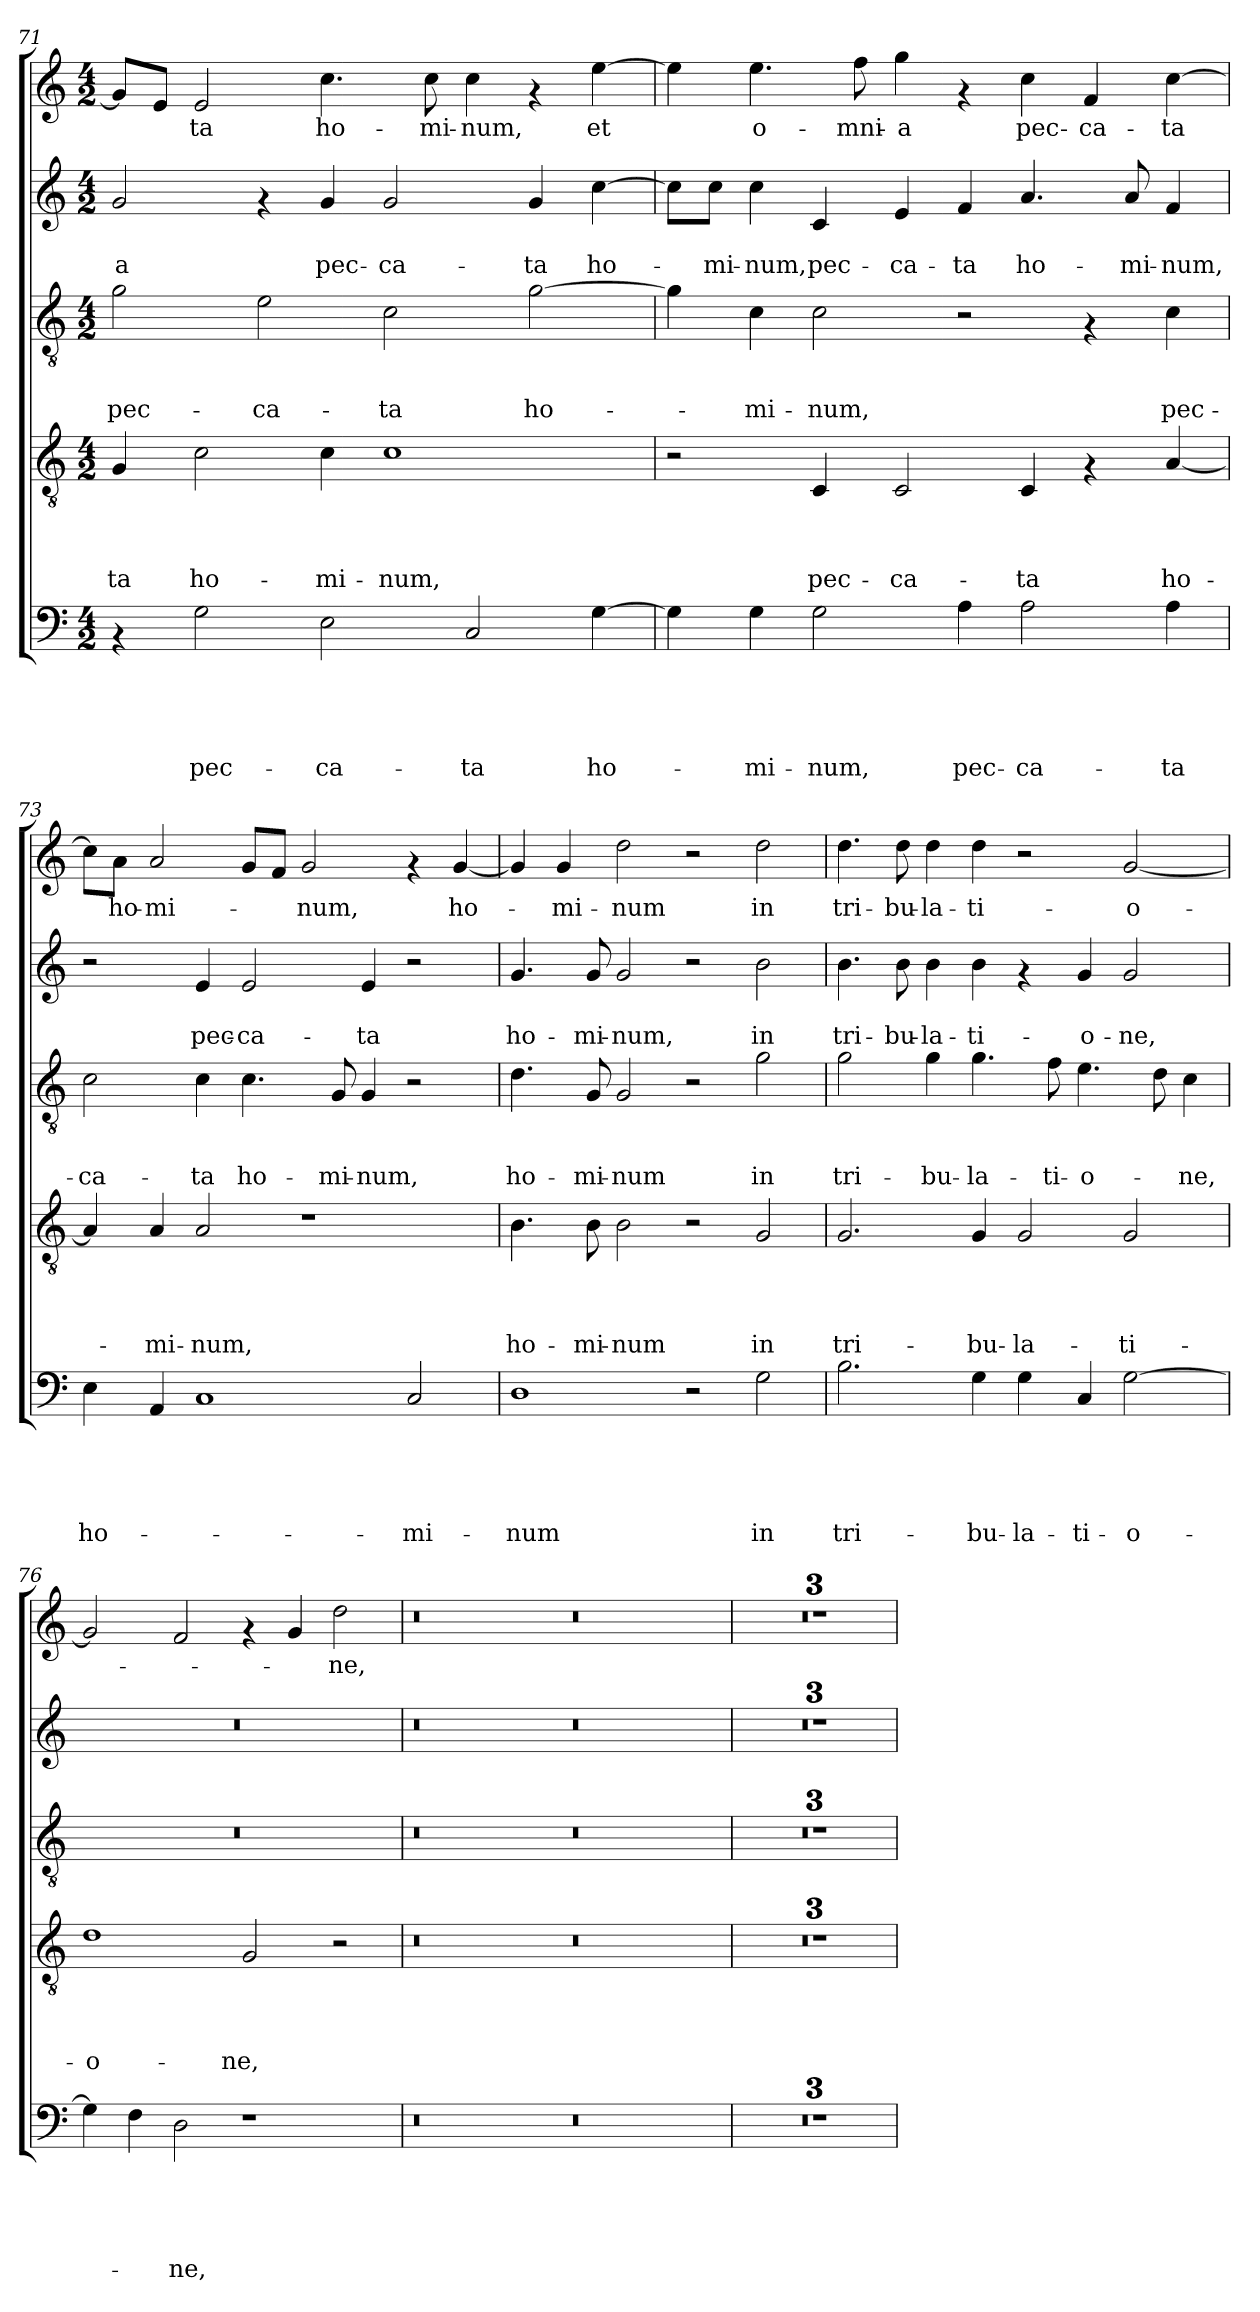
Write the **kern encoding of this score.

**kern	**text	**text	**text	**text	**text	**kern	**text	**text	**text	**text	**kern	**text	**text	**text	**kern	**text	**text	**kern	**text
*part5	*part5	*part5	*part5	*part5	*part5	*part4	*part4	*part4	*part4	*part4	*part3	*part3	*part3	*part3	*part2	*part2	*part2	*part1	*part1
*staff5	*staff5	*staff5	*staff5	*staff5	*staff5	*staff4	*staff4	*staff4	*staff4	*staff4	*staff3	*staff3	*staff3	*staff3	*staff2	*staff2	*staff2	*staff1	*staff1
*clefF4	*	*	*	*	*	*clefGv2	*	*	*	*	*clefGv2	*	*	*	*clefG2	*	*	*clefG2	*
*k[]	*	*	*	*	*	*k[]	*	*	*	*	*k[]	*	*	*	*k[]	*	*	*k[]	*
*C:	*	*	*	*	*	*C:	*	*	*	*	*C:	*	*	*	*C:	*	*	*C:	*
*M4/2	*	*	*	*	*	*M4/2	*	*	*	*	*M4/2	*	*	*	*M4/2	*	*	*M4/2	*
=71	=71	=71	=71	=71	=71	=71	=71	=71	=71	=71	=71	=71	=71	=71	=71	=71	=71	=71	=71
!	!	!	!	!	!	!	!	!	!	!LO:LY:b	!	!	!	!LO:LY:b	!	!	!LO:LY:b	!	!
4rAA	.	.	.	.	.	4G/	.	.	.	-ta	2g\	.	.	pec-	2g/	.	-a	8g/L]	.
.	.	.	.	.	.	.	.	.	.	.	.	.	.	.	.	.	.	8e/J	.
!	!	!	!	!	!LO:LY:b	!	!	!	!	!LO:LY:b	!	!	!	!	!	!	!	!	!LO:LY:b
2G\	.	.	.	.	pec-	2c\	.	.	.	ho-	.	.	.	.	.	.	.	2e/	-ta
!	!	!	!	!	!	!	!	!	!	!	!	!	!	!LO:LY:b	!	!	!	!	!
.	.	.	.	.	.	.	.	.	.	.	2e\	.	.	-ca-	4rf	.	.	.	.
!	!	!	!	!	!LO:LY:b	!	!	!	!	!LO:LY:b	!	!	!	!	!	!	!LO:LY:b	!	!LO:LY:b
2E\	.	.	.	.	-ca-	4c\	.	.	.	-mi-	.	.	.	.	4g/	.	pec-	4.cc\	ho-
!	!	!	!	!	!	!	!	!	!	!LO:LY:b	!	!	!	!LO:LY:b	!	!	!LO:LY:b	!	!
.	.	.	.	.	.	1c	.	.	.	-num,	2c\	.	.	-ta	2g/	.	-ca-	.	.
!	!	!	!	!	!	!	!	!	!	!	!	!	!	!	!	!	!	!	!LO:LY:b
.	.	.	.	.	.	.	.	.	.	.	.	.	.	.	.	.	.	8cc\	-mi-
!	!	!	!	!	!LO:LY:b	!	!	!	!	!	!	!	!	!	!	!	!	!	!LO:LY:b
2C/	.	.	.	.	-ta	.	.	.	.	.	.	.	.	.	.	.	.	4cc\	-num,
!	!	!	!	!	!	!	!	!	!	!	!	!	!	!LO:LY:b	!	!	!LO:LY:b	!	!
.	.	.	.	.	.	.	.	.	.	.	[>2g\	.	.	ho-	4g/	.	-ta	4rf	.
!	!	!	!	!	!LO:LY:b	!	!	!	!	!	!	!	!	!	!	!	!LO:LY:b	!	!LO:LY:b
[>4G\	.	.	.	.	ho-	.	.	.	.	.	.	.	.	.	[>4cc\	.	ho-	[>4ee\	et
=72	=72	=72	=72	=72	=72	=72	=72	=72	=72	=72	=72	=72	=72	=72	=72	=72	=72	=72	=72
4G\]	.	.	.	.	.	2r	.	.	.	.	4g\]	.	.	.	8cc\L]	.	.	4ee\]	.
!	!	!	!	!	!	!	!	!	!	!	!	!	!	!	!	!	!LO:LY:b	!	!
.	.	.	.	.	.	.	.	.	.	.	.	.	.	.	8cc\J	.	-mi-	.	.
!	!	!	!	!	!LO:LY:b	!	!	!	!	!	!	!	!	!LO:LY:b	!	!	!LO:LY:b	!	!LO:LY:b
4G\	.	.	.	.	-mi-	.	.	.	.	.	4c\	.	.	-mi-	4cc\	.	-num,	4.ee\	o-
!	!	!	!	!	!LO:LY:b	!	!	!	!	!LO:LY:b	!	!	!	!LO:LY:b	!	!	!LO:LY:b	!	!
2G\	.	.	.	.	-num,	4C/	.	.	.	pec-	2c\	.	.	-num,	4c/	.	pec-	.	.
!	!	!	!	!	!	!	!	!	!	!	!	!	!	!	!	!	!	!	!LO:LY:b
.	.	.	.	.	.	.	.	.	.	.	.	.	.	.	.	.	.	8ff\	-mni-
!	!	!	!	!	!	!	!	!	!	!LO:LY:b	!	!	!	!	!	!	!LO:LY:b	!	!LO:LY:b
.	.	.	.	.	.	2C/	.	.	.	-ca-	.	.	.	.	4e/	.	-ca-	4gg\	-a
!	!	!	!	!	!LO:LY:b	!	!	!	!	!	!	!	!	!	!	!	!LO:LY:b	!	!
4A\	.	.	.	.	pec-	.	.	.	.	.	2r	.	.	.	4f/	.	-ta	4rf	.
!	!	!	!	!	!LO:LY:b	!	!	!	!	!LO:LY:b	!	!	!	!	!	!	!LO:LY:b	!	!LO:LY:b
2A\	.	.	.	.	-ca-	4C/	.	.	.	-ta	.	.	.	.	4.a/	.	ho-	4cc\	pec-
!	!	!	!	!	!	!	!	!	!	!	!	!	!	!	!	!	!	!	!LO:LY:b
.	.	.	.	.	.	4rF	.	.	.	.	4rF	.	.	.	.	.	.	4f/	-ca-
!	!	!	!	!	!	!	!	!	!	!	!	!	!	!	!	!	!LO:LY:b	!	!
.	.	.	.	.	.	.	.	.	.	.	.	.	.	.	8a/	.	-mi-	.	.
!	!	!	!	!	!LO:LY:b	!	!	!	!	!LO:LY:b	!	!	!	!LO:LY:b	!	!	!LO:LY:b	!	!LO:LY:b
4A\	.	.	.	.	-ta	[>4A/	.	.	.	ho-	4c\	.	.	pec-	4f/	.	-num,	[>4cc\	-ta
!!LO:PB:g=z
=73	=73	=73	=73	=73	=73	=73	=73	=73	=73	=73	=73	=73	=73	=73	=73	=73	=73	=73	=73
!	!	!	!	!	!LO:LY:b	!	!	!	!	!	!	!	!	!LO:LY:b	!	!	!	!	!
4E\	.	.	.	.	ho-	4A/]	.	.	.	.	2c\	.	.	-ca-	2r	.	.	8cc\L]	.
!	!	!	!	!	!	!	!	!	!	!	!	!	!	!	!	!	!	!	!LO:LY:b
.	.	.	.	.	.	.	.	.	.	.	.	.	.	.	.	.	.	8a\J	ho-
!	!	!	!	!	!	!	!	!	!	!LO:LY:b	!	!	!	!	!	!	!	!	!LO:LY:b
4AA/	.	.	.	.	.	4A/	.	.	.	-mi-	.	.	.	.	.	.	.	2a/	-mi-
!	!	!	!	!	!	!	!	!	!	!LO:LY:b	!	!	!	!LO:LY:b	!	!	!LO:LY:b	!	!
1C	.	.	.	.	.	2A/	.	.	.	-num,	4c\	.	.	-ta	4e/	.	pec-	.	.
!	!	!	!	!	!	!	!	!	!	!	!	!	!	!LO:LY:b	!	!	!LO:LY:b	!	!
.	.	.	.	.	.	.	.	.	.	.	4.c\	.	.	ho-	2e/	.	-ca-	8g/L	.
.	.	.	.	.	.	.	.	.	.	.	.	.	.	.	.	.	.	8f/J	.
!	!	!	!	!	!	!	!	!	!	!	!	!	!	!	!	!	!	!	!LO:LY:b
.	.	.	.	.	.	1r	.	.	.	.	.	.	.	.	.	.	.	2g/	-num,
!	!	!	!	!	!	!	!	!	!	!	!	!	!	!LO:LY:b	!	!	!	!	!
.	.	.	.	.	.	.	.	.	.	.	8G/	.	.	-mi-	.	.	.	.	.
!	!	!	!	!	!	!	!	!	!	!	!	!	!	!LO:LY:b	!	!	!LO:LY:b	!	!
.	.	.	.	.	.	.	.	.	.	.	4G/	.	.	-num,	4e/	.	-ta	.	.
!	!	!	!	!	!LO:LY:b	!	!	!	!	!	!	!	!	!	!	!	!	!	!
2C/	.	.	.	.	-mi-	.	.	.	.	.	2r	.	.	.	2r	.	.	4rf	.
!	!	!	!	!	!	!	!	!	!	!	!	!	!	!	!	!	!	!	!LO:LY:b
.	.	.	.	.	.	.	.	.	.	.	.	.	.	.	.	.	.	[<4g/	ho-
=74	=74	=74	=74	=74	=74	=74	=74	=74	=74	=74	=74	=74	=74	=74	=74	=74	=74	=74	=74
!	!	!	!	!	!LO:LY:b	!	!	!	!	!LO:LY:b	!	!	!	!LO:LY:b	!	!	!LO:LY:b	!	!
1D	.	.	.	.	-num	4.B\	.	.	.	ho-	4.d\	.	.	ho-	4.g/	.	ho-	4g/]	.
!	!	!	!	!	!	!	!	!	!	!	!	!	!	!	!	!	!	!	!LO:LY:b
.	.	.	.	.	.	.	.	.	.	.	.	.	.	.	.	.	.	4g/	-mi-
!	!	!	!	!	!	!	!	!	!	!LO:LY:b	!	!	!	!LO:LY:b	!	!	!LO:LY:b	!	!
.	.	.	.	.	.	8B\	.	.	.	-mi-	8G/	.	.	-mi-	8g/	.	-mi-	.	.
!	!	!	!	!	!	!	!	!	!	!LO:LY:b	!	!	!	!LO:LY:b	!	!	!LO:LY:b	!	!LO:LY:b
.	.	.	.	.	.	2B\	.	.	.	-num	2G/	.	.	-num	2g/	.	-num,	2dd\	-num
2r	.	.	.	.	.	2r	.	.	.	.	2r	.	.	.	2r	.	.	2r	.
!	!	!	!	!	!LO:LY:b	!	!	!	!	!LO:LY:b	!	!	!	!LO:LY:b	!	!	!LO:LY:b	!	!LO:LY:b
2G\	.	.	.	.	in	2G/	.	.	.	in	2g\	.	.	in	2b\	.	in	2dd\	in
=75	=75	=75	=75	=75	=75	=75	=75	=75	=75	=75	=75	=75	=75	=75	=75	=75	=75	=75	=75
!	!	!	!	!	!LO:LY:b	!	!	!	!	!LO:LY:b	!	!	!	!LO:LY:b	!	!	!LO:LY:b	!	!LO:LY:b
2.B\	.	.	.	.	tri-	2.G/	.	.	.	tri-	2g\	.	.	tri-	4.b\	.	tri-	4.dd\	tri-
!	!	!	!	!	!	!	!	!	!	!	!	!	!	!	!	!	!LO:LY:b	!	!LO:LY:b
.	.	.	.	.	.	.	.	.	.	.	.	.	.	.	8b\	.	-bu-	8dd\	-bu-
!	!	!	!	!	!	!	!	!	!	!	!	!	!	!LO:LY:b	!	!	!LO:LY:b	!	!LO:LY:b
.	.	.	.	.	.	.	.	.	.	.	4g\	.	.	-bu-	4b\	.	-la-	4dd\	-la-
!	!	!	!	!	!LO:LY:b	!	!	!	!	!LO:LY:b	!	!	!	!LO:LY:b	!	!	!LO:LY:b	!	!LO:LY:b
4G\	.	.	.	.	-bu-	4G/	.	.	.	-bu-	4.g\	.	.	-la-	4b\	.	-ti-	4dd\	-ti-
!	!	!	!	!	!LO:LY:b	!	!	!	!	!LO:LY:b	!	!	!	!	!	!	!	!	!
4G\	.	.	.	.	-la-	2G/	.	.	.	-la-	.	.	.	.	4rf	.	.	2r	.
!	!	!	!	!	!	!	!	!	!	!	!	!	!	!LO:LY:b	!	!	!	!	!
.	.	.	.	.	.	.	.	.	.	.	8f\	.	.	-ti-	.	.	.	.	.
!	!	!	!	!	!LO:LY:b	!	!	!	!	!	!	!	!	!LO:LY:b	!	!	!LO:LY:b	!	!
4C/	.	.	.	.	-ti-	.	.	.	.	.	4.e\	.	.	-o-	4g/	.	-o-	.	.
!	!	!	!	!	!LO:LY:b	!	!	!	!	!LO:LY:b	!	!	!	!	!	!	!LO:LY:b	!	!LO:LY:b
[>2G\	.	.	.	.	-o-	2G/	.	.	.	-ti-	.	.	.	.	2g/	.	-ne,	[<2g/	-o-
.	.	.	.	.	.	.	.	.	.	.	8d\	.	.	.	.	.	.	.	.
!	!	!	!	!	!	!	!	!	!	!	!	!	!	!LO:LY:b	!	!	!	!	!
.	.	.	.	.	.	.	.	.	.	.	4c\	.	.	-ne,	.	.	.	.	.
=76	=76	=76	=76	=76	=76	=76	=76	=76	=76	=76	=76	=76	=76	=76	=76	=76	=76	=76	=76
!	!	!	!	!	!	!	!	!	!	!LO:LY:b	!	!	!	!	!	!	!	!	!
4G\]	.	.	.	.	.	1d	.	.	.	-o-	0r	.	.	.	0r	.	.	2g/]	.
4F\	.	.	.	.	.	.	.	.	.	.	.	.	.	.	.	.	.	.	.
!	!	!	!	!	!LO:LY:b	!	!	!	!	!	!	!	!	!	!	!	!	!	!
2D\	.	.	.	.	-ne,	.	.	.	.	.	.	.	.	.	.	.	.	2f/	.
!	!	!	!	!	!	!	!	!	!	!LO:LY:b	!	!	!	!	!	!	!	!	!
1r	.	.	.	.	.	2G/	.	.	.	-ne,	.	.	.	.	.	.	.	4rf	.
.	.	.	.	.	.	.	.	.	.	.	.	.	.	.	.	.	.	4g/	.
!	!	!	!	!	!	!	!	!	!	!	!	!	!	!	!	!	!	!	!LO:LY:b
.	.	.	.	.	.	2r	.	.	.	.	.	.	.	.	.	.	.	2dd\	-ne,
!!LO:LB:g=z
=77	=77	=77	=77	=77	=77	=77	=77	=77	=77	=77	=77	=77	=77	=77	=77	=77	=77	=77	=77
0r	.	.	.	.	.	0r	.	.	.	.	0r	.	.	.	0r	.	.	0r	.
0r	.	.	.	.	.	0r	.	.	.	.	0r	.	.	.	0r	.	.	0r	.
=78	=78	=78	=78	=78	=78	=78	=78	=78	=78	=78	=78	=78	=78	=78	=78	=78	=78	=78	=78
0r	.	.	.	.	.	0r	.	.	.	.	0r	.	.	.	0r	.	.	0r	.
=79	=79	=79	=79	=79	=79	=79	=79	=79	=79	=79	=79	=79	=79	=79	=79	=79	=79	=79	=79
0r	.	.	.	.	.	0r	.	.	.	.	0r	.	.	.	0r	.	.	0r	.
=80	=80	=80	=80	=80	=80	=80	=80	=80	=80	=80	=80	=80	=80	=80	=80	=80	=80	=80	=80
0r	.	.	.	.	.	0r	.	.	.	.	0r	.	.	.	0r	.	.	0r	.
=	=	=	=	=	=	=	=	=	=	=	=	=	=	=	=	=	=	=	=
*-	*-	*-	*-	*-	*-	*-	*-	*-	*-	*-	*-	*-	*-	*-	*-	*-	*-	*-	*-
